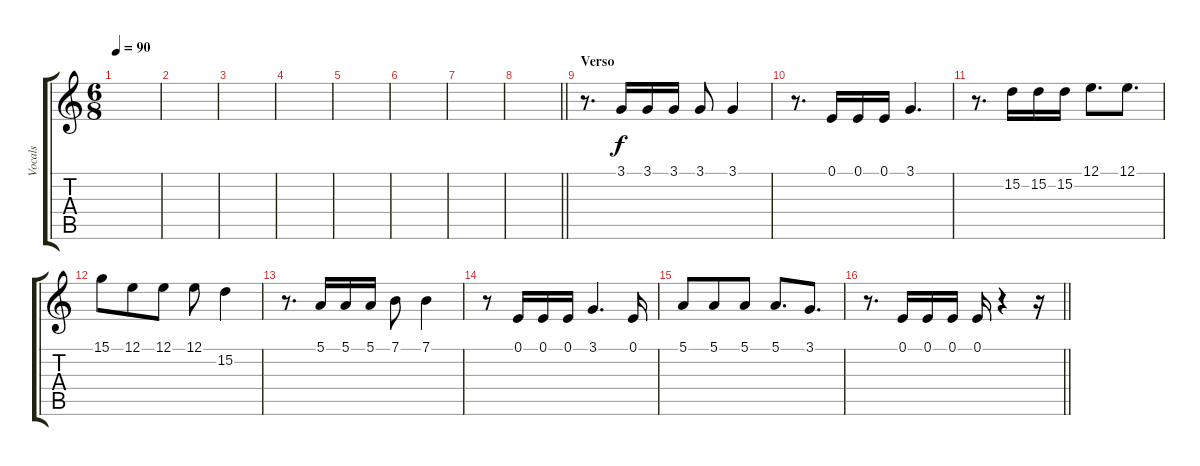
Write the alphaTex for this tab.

\track ("Vocals" "Vocals") {instrument flute}
\staff {score tabs}
\tuning (E4 B3 G3 D3 A2 E2) {hide}
\ts (6 8)
\section ("" "")
\tempo 90
\clef g2
\ks c
|
|
|
|
|
|
|
\barLineRight lightlight
|
\section ("" "Verso")
r.8{d} 3.1.16 3.1.16 3.1.16 3.1.8 3.1.4 |
r.8{d} 0.1.16 0.1.16 0.1.16 3.1.4{d} |
r.8{d} 15.2.16 15.2.16 15.2.16 12.1.8{d} 12.1.8{d} |
15.1.8 12.1.8 12.1.8 12.1.8 15.2.4 |
r.8{d} 5.1.16 5.1.16 5.1.16 7.1.8 7.1.4 |
r.8 0.1.16 0.1.16 0.1.16 3.1.4{d} 0.1.16 |
5.1.8 5.1.8 5.1.8 5.1.8{d} 3.1.8{d} |
\barLineRight lightlight
r.8{d} 0.1.16 0.1.16 0.1.16 0.1.16 r.4 r.16
